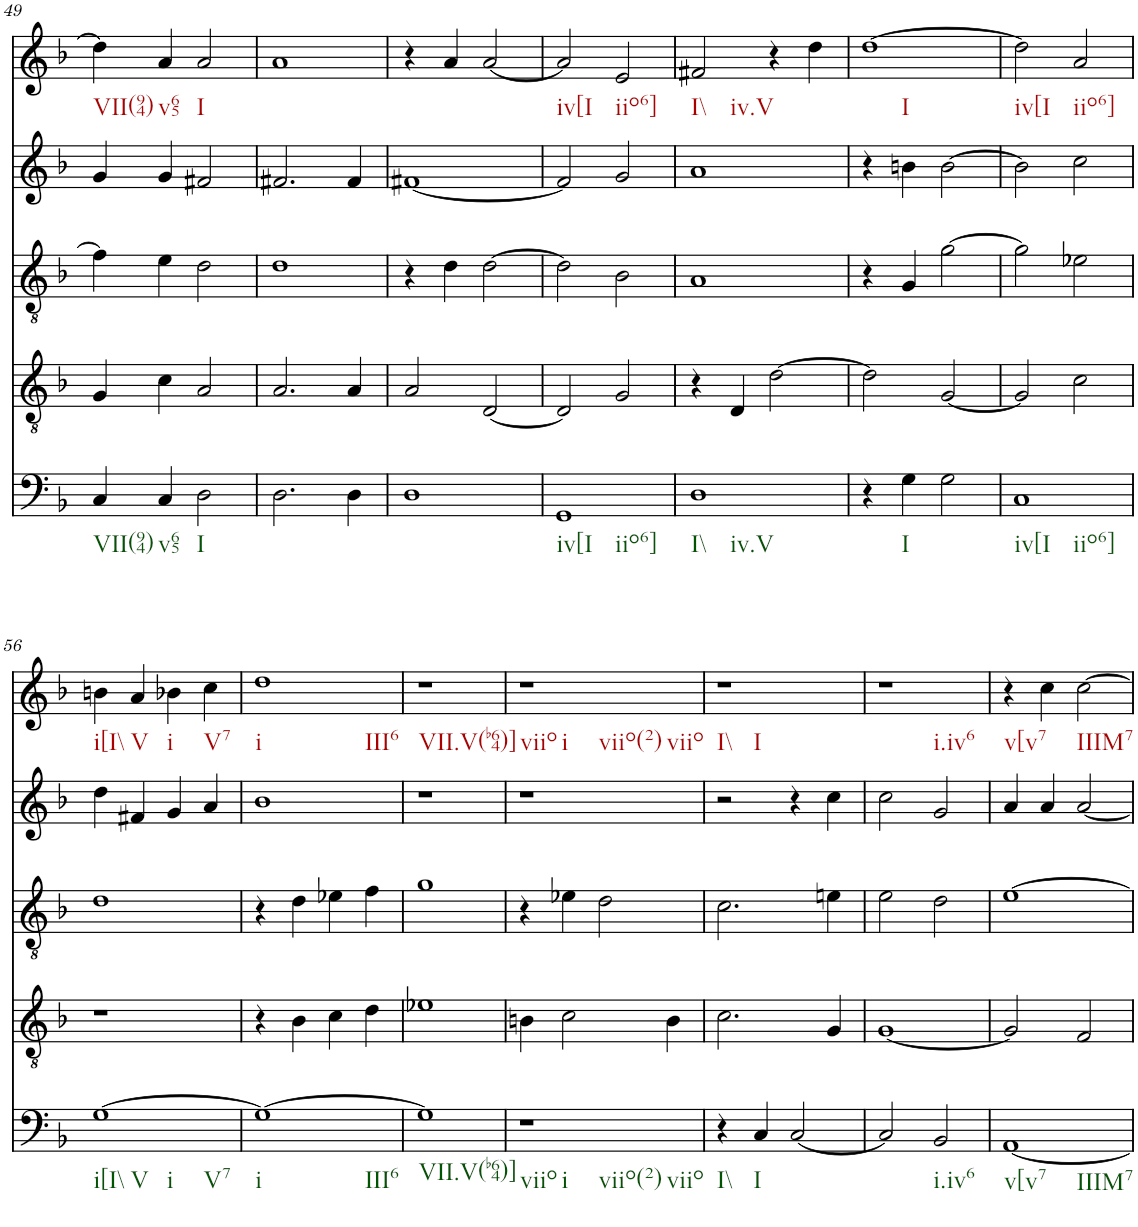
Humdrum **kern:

**kern	**kern	**kern	**kern	**kern
*part5	*part4	*part3	*part2	*part1
*staff5	*staff4	*staff3	*staff2	*staff1
*I"vox	*I"vox	*I"vox	*I"vox	*I"vox
!!LO:PB:g=z
*clefF4	*clefGv2	*clefGv2	*clefG2	*clefG2
*k[b-]	*k[b-]	*k[b-]	*k[b-]	*k[b-]
*M4/4	*M4/4	*M4/4	*M4/4	*M4/4
=49	=49	=49	=49	=49
4C/	4G/	4f\]	4g/	4dd\]
4C/	4c\	4e\	4g/	4a/
2D\	2A/	2d\	2f#X/	2a/
=50	=50	=50	=50	=50
2.D\	2.A/	1d	2.f#X/	1a
4D\	4A/	.	4f#/	.
=51	=51	=51	=51	=51
1D	2A/	4r	[1f#X	4r
.	.	4d\	.	4a/
.	[2D/	[2d\	.	[2a/
=52	=52	=52	=52	=52
1GG	2D/]	2d\]	2f#/]	2a/]
.	2G/	2B-\	2g/	2e/
=53	=53	=53	=53	=53
1D	4r	1A	1a	2f#X/
.	4D/	.	.	.
.	[2d\	.	.	4r
.	.	.	.	4dd\
=54	=54	=54	=54	=54
4r	2d\]	4r	4r	[1dd
4G\	.	4G/	4bn\	.
2G\	[2G/	[2g\	[2b\	.
=55	=55	=55	=55	=55
1C	2G/]	2g\]	2b\]	2dd\]
.	2c\	2e-X\	2cc\	2a/
!!LO:LB:g=z
=56	=56	=56	=56	=56
[1G	1r	1d	4dd\	4bn\
.	.	.	4f#X/	4a/
.	.	.	4g/	4b-X\
.	.	.	4a/	4cc\
=57	=57	=57	=57	=57
1G_	4r	4r	1b-	1dd
.	4B-\	4d\	.	.
.	4c\	4e-X\	.	.
.	4d\	4f\	.	.
=58	=58	=58	=58	=58
1G]	1e-X	1g	1r	1r
=59	=59	=59	=59	=59
1r	4Bn\	4r	1r	1r
.	2c\	4e-X\	.	.
.	.	2d\	.	.
.	4B\	.	.	.
=60	=60	=60	=60	=60
4r	2.c\	2.c\	2r	1r
4C/	.	.	.	.
[2C/	.	.	4r	.
.	4G/	4en\	4cc\	.
=61	=61	=61	=61	=61
2C/]	[1G	2e\	2cc\	1r
2BB-/	.	2d\	2g/	.
=62	=62	=62	=62	=62
[1AA	2G/]	[1e	4a/	4r
.	.	.	4a/	4cc\
.	2F/	.	[2a/	[2cc\
=	=	=	=	=
*-	*-	*-	*-	*-
